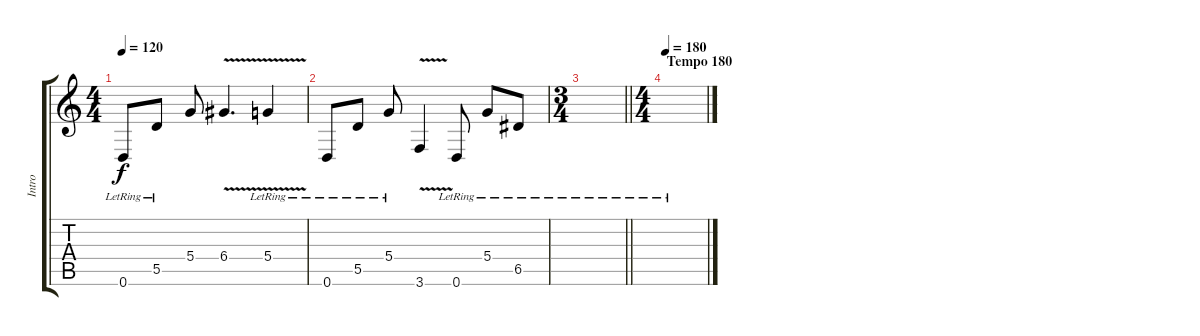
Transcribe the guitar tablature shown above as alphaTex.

\track ("Intro" "Intro") {instrument electricguitarclean}
\staff {score tabs}
\tuning (E4 B3 G3 D3 A2 D2) {hide}
\ts (4 4)
\tempo 120
\clef g2
\ks c
0.6{lr}.8{dy f} 5.5{lr}.8 5.4.8 6.4{v}.4{d} 5.4{v lr}.4 |
0.6{lr}.8 5.5{lr}.8 5.4{lr}.8 3.6{v}.4 0.6{lr}.8 5.4{lr}.8 6.5{lr}.8 |
\ts (3 4)
\barLineRight lightlight
|
\ts (4 4)
\section ("" "Tempo 180")
\tempo 180
